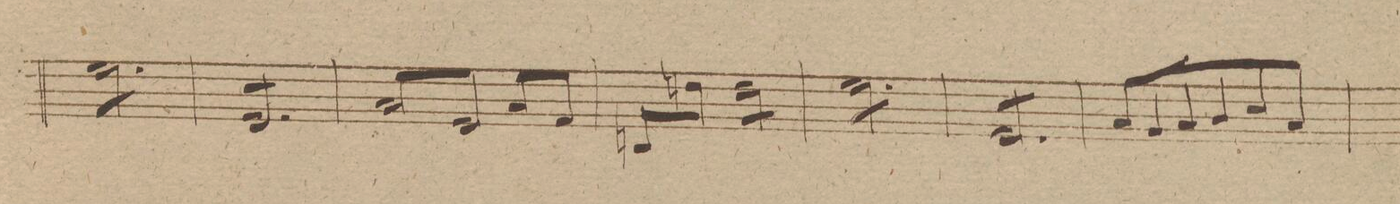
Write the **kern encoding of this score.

**kern
*I"Organo.
*clefF4
*k[f#]
*met(c|)
*M3/4
8G\L
8G\
8G\
8G\
8G\
8G\J
=204
8GG/L
8GG/
8GG/
8GG/
8GG/
8GG/J
=205
8C/L
8GG/
8C/
8GG/J
*Xtremolo
8C/L
8AA/J
=206
8FFnL/
8FnJ\
*tremolo
8F\L
8F\
8F\
8F\J
=207
8G\L
8G\
8G\
8G\
8G\
8G\J
=208
8GG/L
8GG/
8GG/
8GG/
8GG/
8GG/J
=209
*Xtremolo
8C/L
8BB/
8C/
8D\
8E\
8C/J
=210
*-
